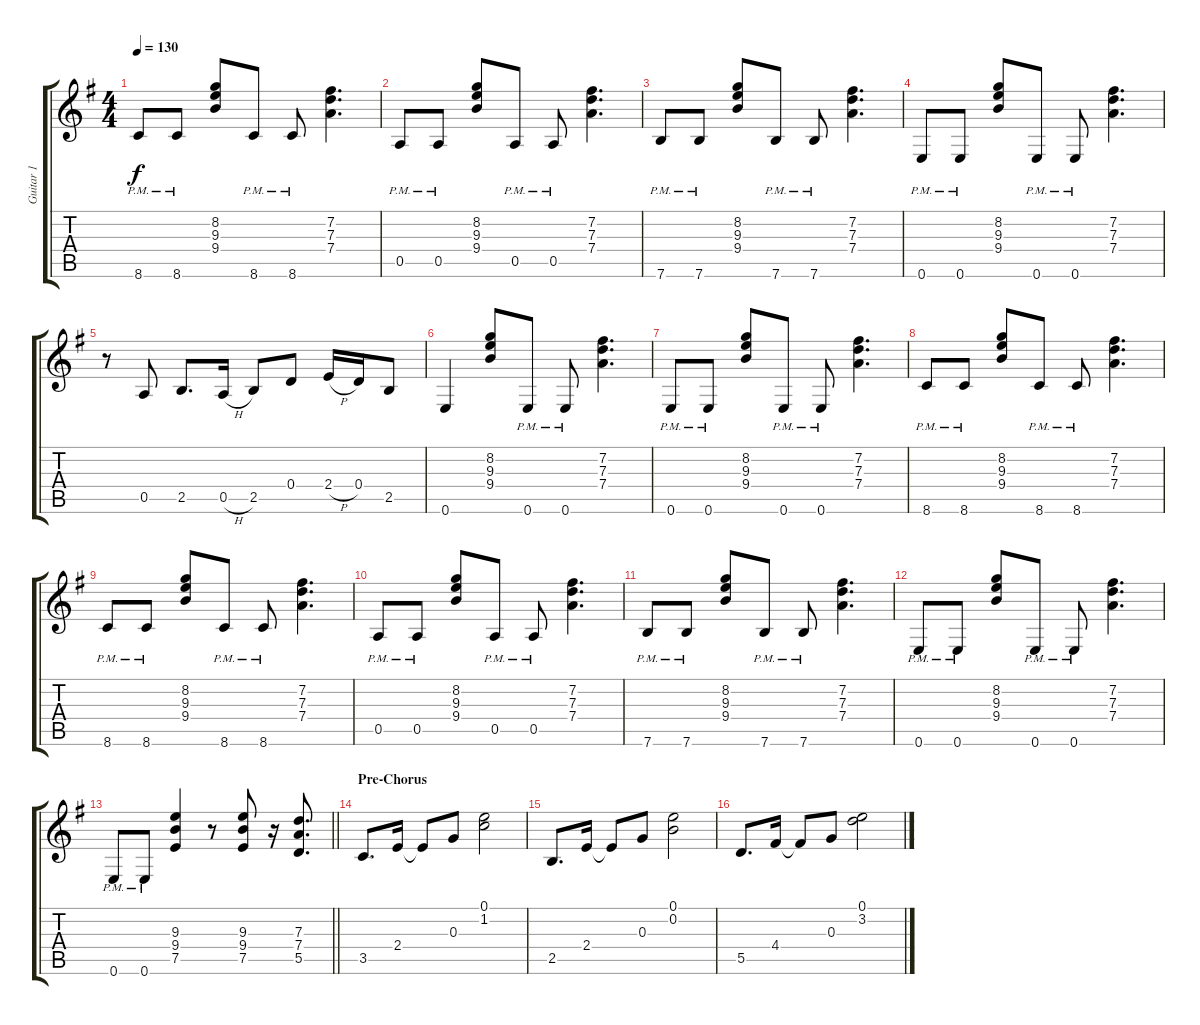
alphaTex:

\track ("Guitar 1" "Guitar 1") {instrument overdrivenguitar}
\staff {score tabs}
\tuning (E4 B3 G3 D3 A2 E2) {hide}
\ts (4 4)
\tempo 130
\clef g2
\ks g
8.6{pm}.8{dy f} 8.6{pm}.8 (8.2 9.3 9.4).8 8.6{pm}.8 8.6{pm}.8 (7.2 7.3 7.4).4{d} |
0.5{pm}.8 0.5{pm}.8 (8.2 9.3 9.4).8 0.5{pm}.8 0.5{pm}.8 (7.2 7.3 7.4).4{d} |
7.6{pm}.8 7.6{pm}.8 (8.2 9.3 9.4).8 7.6{pm}.8 7.6{pm}.8 (7.2 7.3 7.4).4{d} |
0.6{pm}.8 0.6{pm}.8 (8.2 9.3 9.4).8 0.6{pm}.8 0.6{pm}.8 (7.2 7.3 7.4).4{d} |
r.8 0.5.8 2.5.8{d} 0.5{h}.16 2.5.8 0.4.8 2.4{h}.16 0.4.16 2.5.8 |
0.6.4 (8.2 9.3 9.4).8 0.6{pm}.8 0.6{pm}.8 (7.2 7.3 7.4).4{d} |
0.6{pm}.8 0.6{pm}.8 (8.2 9.3 9.4).8 0.6{pm}.8 0.6{pm}.8 (7.2 7.3 7.4).4{d} |
8.6{pm}.8 8.6{pm}.8 (8.2 9.3 9.4).8 8.6{pm}.8 8.6{pm}.8 (7.2 7.3 7.4).4{d} |
8.6{pm}.8 8.6{pm}.8 (8.2 9.3 9.4).8 8.6{pm}.8 8.6{pm}.8 (7.2 7.3 7.4).4{d} |
0.5{pm}.8 0.5{pm}.8 (8.2 9.3 9.4).8 0.5{pm}.8 0.5{pm}.8 (7.2 7.3 7.4).4{d} |
7.6{pm}.8 7.6{pm}.8 (8.2 9.3 9.4).8 7.6{pm}.8 7.6{pm}.8 (7.2 7.3 7.4).4{d} |
0.6{pm}.8 0.6{pm}.8 (8.2 9.3 9.4).8 0.6{pm}.8 0.6{pm}.8 (7.2 7.3 7.4).4{d} |
\barLineRight lightlight
0.6{pm}.8 0.6{pm}.8 (9.3 9.4 7.5).4 r.8 (9.3 9.4 7.5).8 r.16 (7.3 7.4 5.5).8{d} |
\section ("" "Pre-Chorus")
3.5.8{d} 2.4.16 2.4{t}.8 0.3.8 (0.1 1.2).2 |
2.5.8{d} 2.4.16 2.4{t}.8 0.3.8 (0.1 0.2).2 |
5.5.8{d} 4.4.16 4.4{t}.8 0.3.8 (0.1 3.2).2
